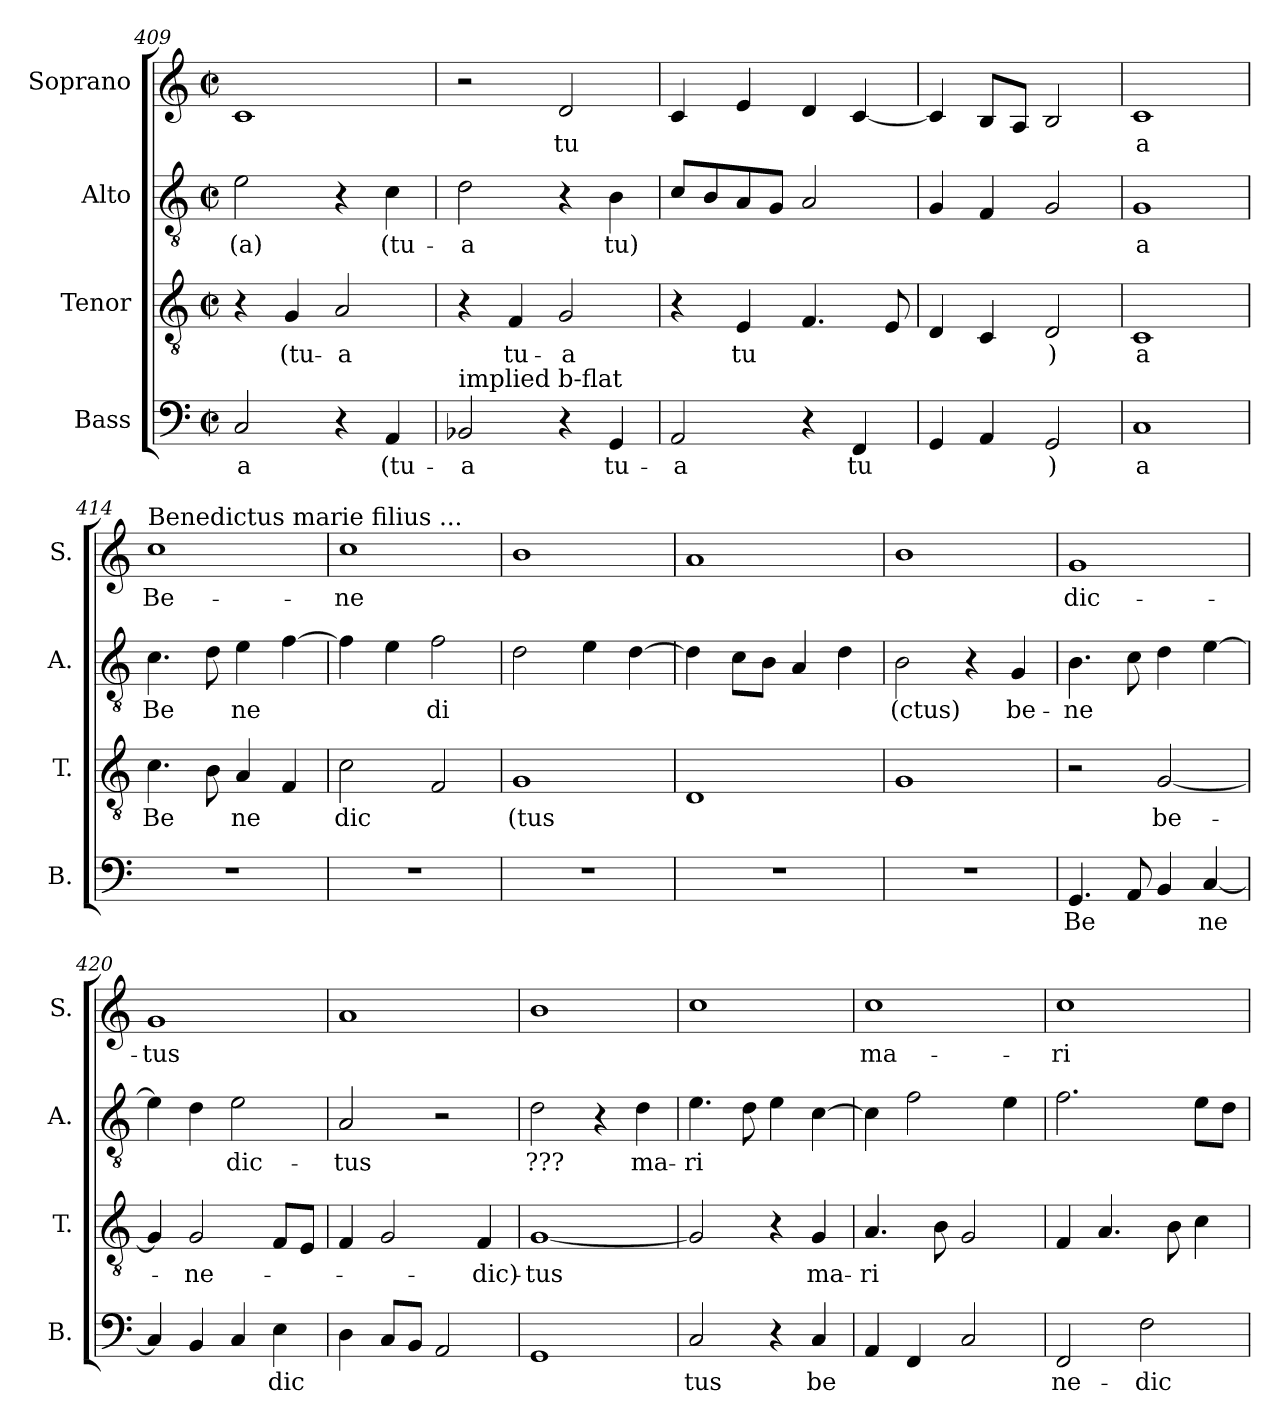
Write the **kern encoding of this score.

**kern	**text	**kern	**text	**kern	**text	**kern	**text
*part4	*part4	*part3	*part3	*part2	*part2	*part1	*part1
*staff4	*staff4	*staff3	*staff3	*staff2	*staff2	*staff1	*staff1
*I"Bass	*	*I"Tenor	*	*I"Alto	*	*I"Soprano	*
*I'B.	*	*I'T.	*	*I'A.	*	*I'S.	*
*clefF4	*	*clefGv2	*	*clefGv2	*	*clefG2	*
*k[]	*	*k[]	*	*k[]	*	*k[]	*
*M2/2	*	*M2/2	*	*M2/2	*	*M2/2	*
*met(c|)	*	*met(c|)	*	*met(c|)	*	*met(c|)	*
=409	=409	=409	=409	=409	=409	=409	=409
!	!LO:LY:b	!	!	!	!LO:LY:b	!	!
2C/	-a	4r	.	2e\	-(a)	1c	.
!	!	!	!LO:LY:b	!	!	!	!
.	.	4G/	(tu-	.	.	.	.
!	!	!	!LO:LY:b	!	!	!	!
4r	.	2A/	-a	4r	.	.	.
!	!LO:LY:b	!	!	!	!LO:LY:b	!	!
4AA/	(tu-	.	.	4c\	(tu-	.	.
=410	=410	=410	=410	=410	=410	=410	=410
!LO:TX:a:t=implied b-flat	!	!	!	!	!	!	!
!	!LO:LY:b	!	!	!	!LO:LY:b	!	!
2BB-X/	-a	4r	.	2d\	-a	2r	.
!	!	!	!LO:LY:b	!	!	!	!
.	.	4F/	tu-	.	.	.	.
!	!	!	!LO:LY:b	!	!	!	!LO:LY:b
4r	.	2G/	-a	4r	.	2d/	tu
!	!LO:LY:b	!	!	!	!LO:LY:b	!	!
4GG/	tu-	.	.	4B\	tu)	.	.
=411	=411	=411	=411	=411	=411	=411	=411
!	!LO:LY:b	!	!	!	!	!	!
2AA/	-a	4r	.	8c/L	.	4c/	.
.	.	.	.	8B/	.	.	.
!	!	!	!LO:LY:b	!	!	!	!
.	.	4E/	tu	8A/	.	4e/	.
.	.	.	.	8G/J	.	.	.
4r	.	4.F/	.	2A/	.	4d/	.
!	!LO:LY:b	!	!	!	!	!	!
4FF/	-tu	.	.	.	.	[4c/	.
.	.	8E/	.	.	.	.	.
=412	=412	=412	=412	=412	=412	=412	=412
4GG/	.	4D/	.	4G/	.	4c/]	.
4AA/	.	4C/	.	4F/	.	8B/L	.
.	.	.	.	.	.	8A/J	.
!	!LO:LY:b	!	!LO:LY:b	!	!	!	!
2GG/	)	2D/	)	2G/	.	2B/	.
=413	=413	=413	=413	=413	=413	=413	=413
!	!LO:LY:b	!	!LO:LY:b	!	!LO:LY:b	!	!LO:LY:b
1C	a	1C	a	1G	a	1c	a
=414	=414	=414	=414	=414	=414	=414	=414
!	!	!	!	!	!	!LO:TX:a:t=Benedictus marie filius ...	!
!	!	!	!LO:LY:b	!	!LO:LY:b	!	!LO:LY:b
1r	.	4.c\	Be	4.c\	Be	1cc	Be-
.	.	8B\	.	8d\	.	.	.
!	!	!	!LO:LY:b	!	!LO:LY:b	!	!
.	.	4A/	ne	4e\	ne	.	.
.	.	4F/	.	[4f\	.	.	.
=415	=415	=415	=415	=415	=415	=415	=415
!	!	!	!LO:LY:b	!	!	!	!LO:LY:b
1r	.	2c\	dic	4f\]	.	1cc	-ne
.	.	.	.	4e\	.	.	.
!	!	!	!	!	!LO:LY:b	!	!
.	.	2F/	.	2f\	di	.	.
=416	=416	=416	=416	=416	=416	=416	=416
!	!	!	!LO:LY:b	!	!	!	!
1r	.	1G	(tus	2d\	.	1b	.
.	.	.	.	4e\	.	.	.
.	.	.	.	[4d\	.	.	.
=417	=417	=417	=417	=417	=417	=417	=417
1r	.	1D	.	4d\]	.	1a	.
.	.	.	.	8c\L	.	.	.
.	.	.	.	8B\J	.	.	.
.	.	.	.	4A/	.	.	.
.	.	.	.	4d\	.	.	.
=418	=418	=418	=418	=418	=418	=418	=418
!	!	!	!	!	!LO:LY:b	!	!
1r	.	1G	.	2B\	(ctus)	1b	.
.	.	.	.	4r	.	.	.
!	!	!	!	!	!LO:LY:b	!	!
.	.	.	.	4G/	be-	.	.
=419	=419	=419	=419	=419	=419	=419	=419
!	!LO:LY:b	!	!	!	!LO:LY:b	!	!LO:LY:b
4.GG/	Be	2r	.	4.B\	-ne	1g	dic-
8AA/	.	.	.	8c\	.	.	.
!	!	!	!LO:LY:b	!	!	!	!
4BB/	.	[2G/	be-	4d\	.	.	.
!	!LO:LY:b	!	!	!	!	!	!
[4C/	ne	.	.	[4e\	.	.	.
=420	=420	=420	=420	=420	=420	=420	=420
!	!	!	!	!	!	!	!LO:LY:b
4C/]	.	4G/]	.	4e\]	.	1g	-tus
!	!	!	!LO:LY:b	!	!	!	!
4BB/	.	2G/	-ne-	4d\	.	.	.
!	!	!	!	!	!LO:LY:b	!	!
4C/	.	.	.	2e\	dic-	.	.
!	!LO:LY:b	!	!	!	!	!	!
4E\	dic	8F/L	.	.	.	.	.
.	.	8E/J	.	.	.	.	.
=421	=421	=421	=421	=421	=421	=421	=421
!	!	!	!	!	!LO:LY:b	!	!
4D\	.	4F/	.	2A/	-tus	1a	.
8C/L	.	2G/	.	.	.	.	.
8BB/J	.	.	.	.	.	.	.
2AA/	.	.	.	2r	.	.	.
!	!	!	!LO:LY:b	!	!	!	!
.	.	4F/	-dic)-	.	.	.	.
=422	=422	=422	=422	=422	=422	=422	=422
!	!	!	!LO:LY:b	!	!LO:LY:b	!	!
1GG	.	[1G	-tus	2d\	???	1b	.
.	.	.	.	4r	.	.	.
!	!	!	!	!	!LO:LY:b	!	!
.	.	.	.	4d\	ma-	.	.
=423	=423	=423	=423	=423	=423	=423	=423
!	!LO:LY:b	!	!	!	!LO:LY:b	!	!
2C/	tus	2G/]	.	4.e\	-ri	1cc	.
.	.	.	.	8d\	.	.	.
4r	.	4r	.	4e\	.	.	.
!	!LO:LY:b	!	!LO:LY:b	!	!	!	!
4C/	be	4G/	ma-	[4c\	.	.	.
=424	=424	=424	=424	=424	=424	=424	=424
!	!	!	!LO:LY:b	!	!	!	!LO:LY:b
4AA/	.	4.A/	-ri	4c\]	.	1cc	ma-
4FF/	.	.	.	2f\	.	.	.
.	.	8B\	.	.	.	.	.
2C/	.	2G/	.	.	.	.	.
.	.	.	.	4e\	.	.	.
=425	=425	=425	=425	=425	=425	=425	=425
!	!LO:LY:b	!	!	!	!	!	!LO:LY:b
2FF/	ne-	4F/	.	2.f\	.	1cc	-ri
.	.	4.A/	.	.	.	.	.
!	!LO:LY:b	!	!	!	!	!	!
2F\	-dic-	.	.	.	.	.	.
.	.	8B\	.	.	.	.	.
.	.	4c\	.	8e\L	.	.	.
.	.	.	.	8d\J	.	.	.
=	=	=	=	=	=	=	=
*-	*-	*-	*-	*-	*-	*-	*-
